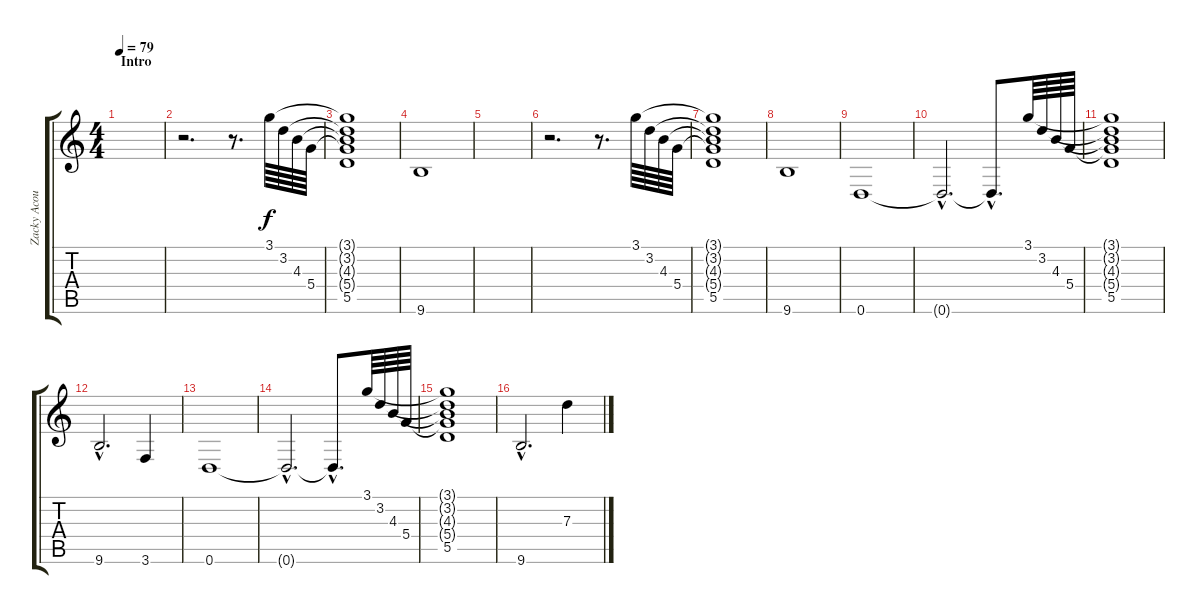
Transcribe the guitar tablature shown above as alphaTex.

\track ("Zacky Acoustic" "Zacky Acou") {instrument acousticguitarsteel}
\staff {score tabs}
\tuning (E4 B3 G3 D3 A2 D2) {hide}
\ts (4 4)
\section ("" "Intro")
\tempo 79
\clef g2
\ks c
|
r.2{d} r.8{d} 3.1.64 3.2.64 4.3.64 5.4.64 |
(3.1{t} 3.2{t} 4.3{t} 5.4{t} 5.5).1 |
9.6.1 |
|
r.2{d} r.8{d} 3.1.64 3.2.64 4.3.64 5.4.64 |
(3.1{t} 3.2{t} 4.3{t} 5.4{t} 5.5).1 |
9.6.1 |
0.6.1 |
0.6{hac t}.2{d} 0.6{hac t}.8{d} 3.1.64 3.2.64 4.3.64 5.4.64 |
(3.1{t} 3.2{t} 4.3{t} 5.4{t} 5.5).1 |
9.6{hac}.2{d} 3.6.4 |
0.6.1 |
0.6{hac t}.2{d} 0.6{hac t}.8{d} 3.1.64 3.2.64 4.3.64 5.4.64 |
(3.1{t} 3.2{t} 4.3{t} 5.4{t} 5.5).1 |
9.6{hac}.2{d} 7.3{ss}.4
